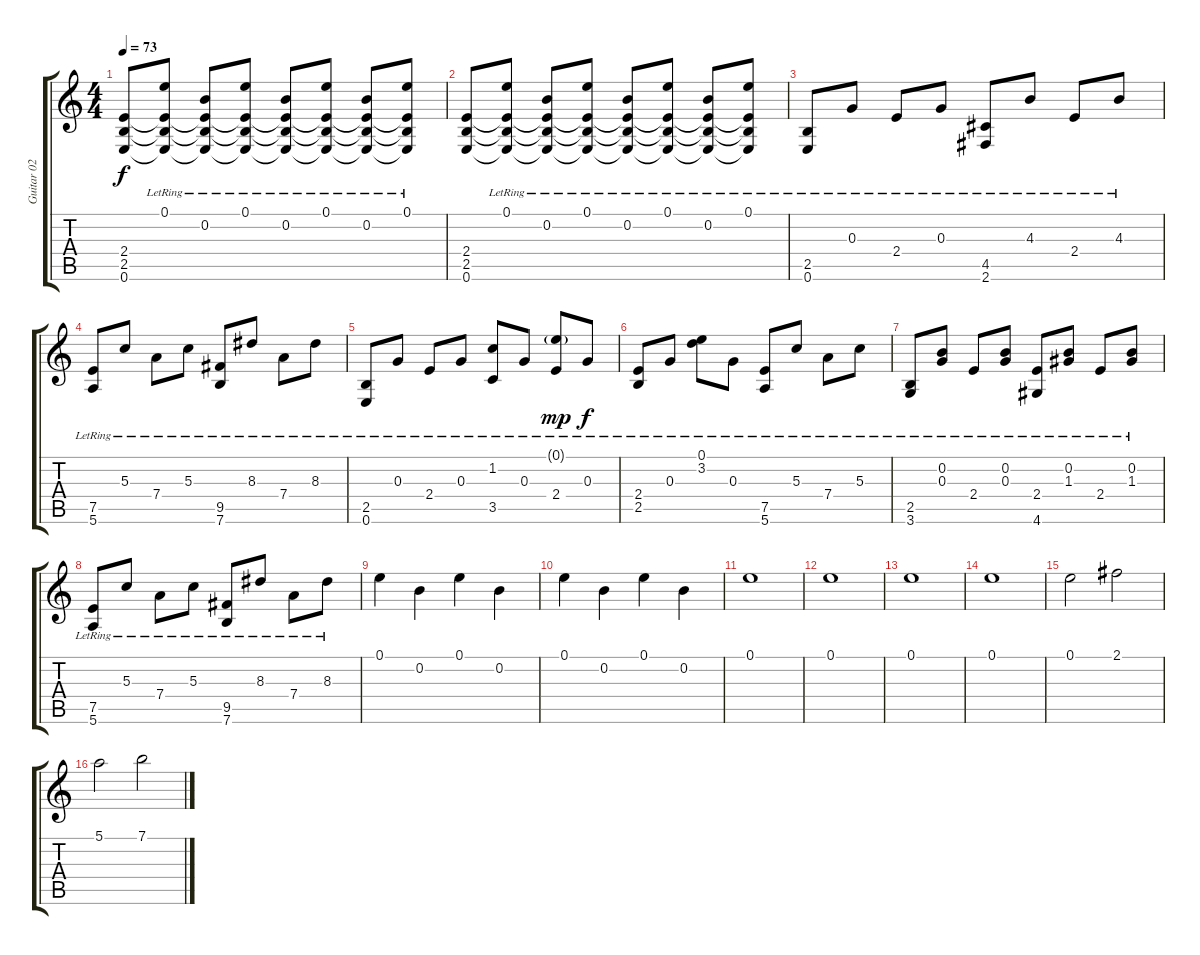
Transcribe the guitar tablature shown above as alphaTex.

\track ("Guitar 02" "Guitar 02") {instrument electricguitarjazz}
\staff {score tabs}
\tuning (E4 B3 G3 D3 A2 E2) {hide}
\ts (4 4)
\tempo 73
\clef g2
\ks c
(2.4 2.5 0.6).8{dy f instrument electricguitarjazz} (0.1{lr} 2.4{t} 2.5{t} 0.6{t}).8 (0.2{lr} 2.4{t} 2.5{t} 0.6{t}).8 (0.1{lr} 2.4{t} 2.5{t} 0.6{t}).8 (0.2{lr} 2.4{t} 2.5{t} 0.6{t}).8 (0.1{lr} 2.4{t} 2.5{t} 0.6{t}).8 (0.2{lr} 2.4{t} 2.5{t} 0.6{t}).8 (0.1{lr} 2.4{t} 2.5{t} 0.6{t}).8 |
(2.4 2.5 0.6).8 (0.1{lr} 2.4{t} 2.5{t} 0.6{t}).8 (0.2{lr} 2.4{t} 2.5{t} 0.6{t}).8 (0.1{lr} 2.4{t} 2.5{t} 0.6{t}).8 (0.2{lr} 2.4{t} 2.5{t} 0.6{t}).8 (0.1{lr} 2.4{t} 2.5{t} 0.6{t}).8 (0.2{lr} 2.4{t} 2.5{t} 0.6{t}).8 (0.1{lr} 2.4{t} 2.5{t} 0.6{t}).8 |
(2.5{lr} 0.6{lr}).8 0.3{lr}.8 2.4{lr}.8 0.3{lr}.8 (4.5{lr} 2.6{lr}).8 4.3{lr}.8 2.4{lr}.8 4.3{lr}.8 |
(7.5{lr} 5.6{lr}).8 5.3{lr}.8 7.4{lr}.8 5.3{lr}.8 (9.5{lr} 7.6{lr}).8 8.3{lr}.8 7.4{lr}.8 8.3{lr}.8 |
(2.5{lr} 0.6{lr}).8 0.3{lr}.8 2.4{lr}.8 0.3{lr}.8 (1.2{lr} 3.5{lr}).8 0.3{lr}.8 (0.1{g lr} 2.4{lr}).8{dy mp} 0.3{lr}.8{dy f} |
(2.4{lr} 2.5{lr}).8 0.3{lr}.8 (0.1{lr} 3.2{lr}).8 0.3{lr}.8 (7.5{lr} 5.6{lr}).8 5.3{lr}.8 7.4{lr}.8 5.3{lr}.8 |
(2.5{lr} 3.6{lr}).8 (0.2{lr} 0.3{lr}).8 2.4{lr}.8 (0.2{lr} 0.3{lr}).8 (2.4{lr} 4.6{lr}).8 (0.2{lr} 1.3{lr}).8 2.4{lr}.8 (0.2{lr} 1.3{lr}).8 |
(7.5{lr} 5.6{lr}).8 5.3{lr}.8 7.4{lr}.8 5.3{lr}.8 (9.5{lr} 7.6{lr}).8 8.3{lr}.8 7.4{lr}.8 8.3{lr}.8 |
0.1.4 0.2.4 0.1.4 0.2.4 |
0.1.4 0.2.4 0.1.4 0.2.4 |
0.1.1 |
0.1.1 |
0.1.1 |
0.1.1 |
0.1.2 2.1.2 |
5.1.2 7.1.2
